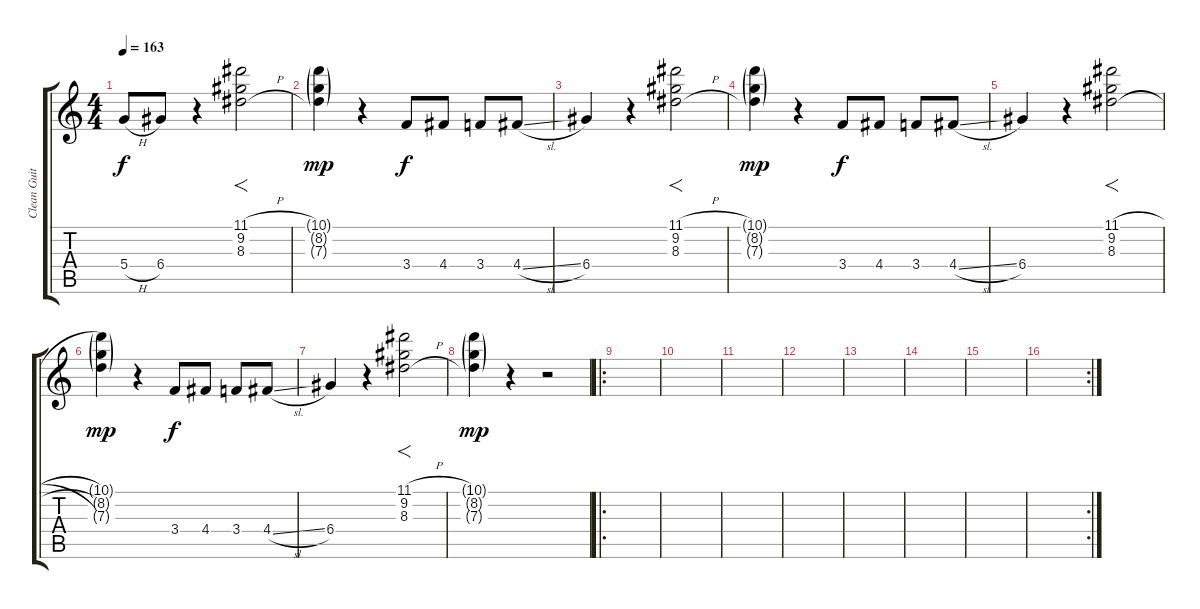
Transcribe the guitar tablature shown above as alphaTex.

\track ("Clean Guitar 2" "Clean Guit") {instrument electricguitarclean}
\staff {score tabs}
\tuning (E4 B3 G3 D3 A2 D2) {hide}
\ts (4 4)
\tempo 163
\clef g2
\ks c
5.4{h}.8{dy f} 6.4.8 r.4 (11.1{h} 9.2{h} 8.3{h}).2{f} |
(10.1{g} 8.2{g} 7.3{g}).4{dy mp} r.4 3.4.8{dy f} 4.4.8 3.4.8 4.4{sl}.8 |
6.4.4 r.4 (11.1{h} 9.2{h} 8.3{h}).2{f} |
(10.1{g} 8.2{g} 7.3{g}).4{dy mp} r.4 3.4.8{dy f} 4.4.8 3.4.8 4.4{sl}.8 |
6.4.4 r.4 (11.1{h} 9.2{h} 8.3{h}).2{f} |
(10.1{g} 8.2{g} 7.3{g}).4{dy mp} r.4 3.4.8{dy f} 4.4.8 3.4.8 4.4{sl}.8 |
6.4.4 r.4 (11.1{h} 9.2{h} 8.3{h}).2{f} |
(10.1{g} 8.2{g} 7.3{g}).4{dy mp} r.4 r.2 |
\ro
|
|
|
|
|
|
|
\rc 2
